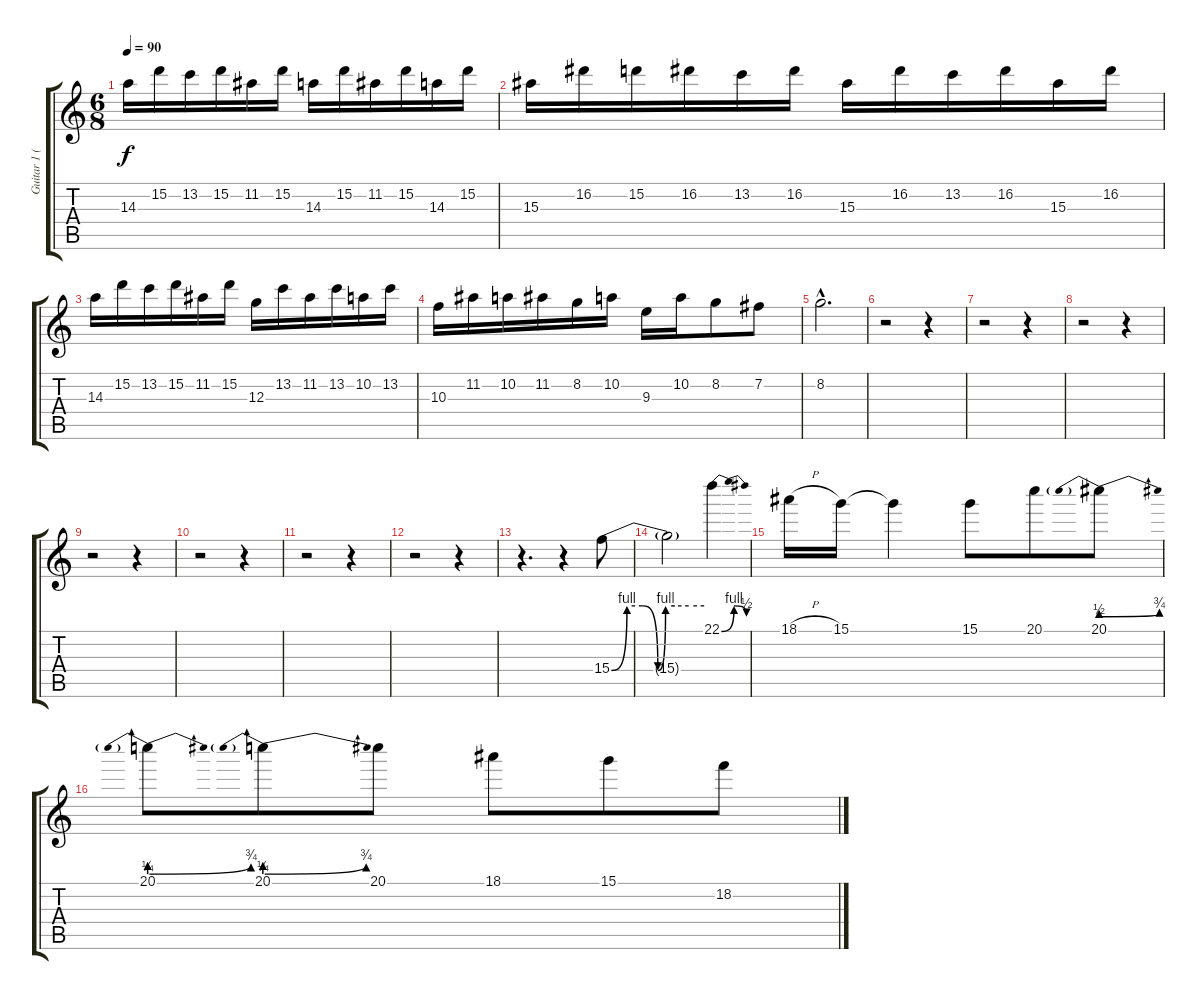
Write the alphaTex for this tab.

\track ("Guitar 1 (overdriven)" "Guitar 1 (") {instrument overdrivenguitar}
\staff {score tabs}
\tuning (E4 B3 G3 D3 A2 E2) {hide}
\ts (6 8)
\tempo 90
\clef g2
\ks c
14.3.16{dy f} 15.2.16 13.2.16 15.2.16 11.2.16 15.2.16 14.3.16 15.2.16 11.2.16 15.2.16 14.3.16 15.2.16 |
15.3.16 16.2.16 15.2.16 16.2.16 13.2.16 16.2.16 15.3.16 16.2.16 13.2.16 16.2.16 15.3.16 16.2.16 |
14.3.16 15.2.16 13.2.16 15.2.16 11.2.16 15.2.16 12.3.16 13.2.16 11.2.16 13.2.16 10.2.16 13.2.16 |
10.3.16 11.2.16 10.2.16 11.2.16 8.2.16 10.2.16 9.3.16 10.2.16 8.2.8 7.2.8 |
8.2{hac}.2{d} |
r.2 r.4 |
r.2 r.4 |
r.2 r.4 |
r.2 r.4 |
r.2 r.4 |
r.2 r.4 |
r.2 r.4 |
r.4{d} r.4 15.4{be (custom 0 0 10 4 20 4 30 0 35 4 41 4 50 4 60 4)}.8 |
15.4{t}.2 22.1{be (bendrelease 0 0 30 4 45 4 60 2)}.4 |
18.1{h}.16 15.1.16 15.1{t}.4 15.1.8 20.1.8 20.1{be (prebendbend 0 2 60 3)}.8 |
20.1{be (prebendbend 0 1 60 3)}.8 20.1{be (prebendbend 0 1 60 3)}.8 20.1.8 18.1.8 15.1.8 18.2.8
